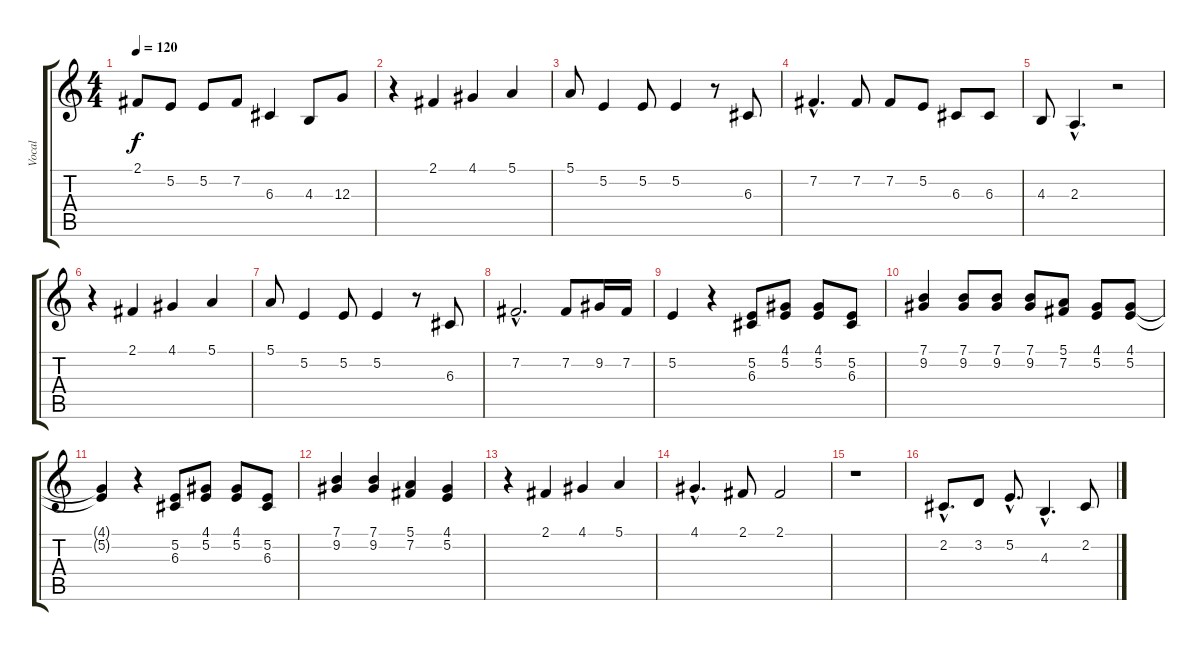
\track ("Vocal" "Vocal") {instrument tenorsax}
\staff {score tabs}
\tuning (E4 B3 G3 D3 A2 E2) {hide}
\ts (4 4)
\tempo 120
\clef g2
\ks c
2.1{t}.8{dy f} 5.2.8 5.2.8 7.2.8 6.3.4 4.3.8 12.3.8 |
r.4 2.1.4 4.1.4 5.1.4 |
5.1.8 5.2.4 5.2.8 5.2.4 r.8 6.3.8 |
7.2{hac}.4{d} 7.2.8 7.2.8 5.2.8 6.3.8 6.3.8 |
4.3.8 2.3{hac}.4{d} r.2 |
r.4 2.1.4 4.1.4 5.1.4 |
5.1.8 5.2.4 5.2.8 5.2.4 r.8 6.3.8 |
7.2{hac}.2{d} 7.2.8 9.2.16 7.2.16 |
5.2.4 r.4 (5.2 6.3).8 (4.1 5.2).8 (4.1 5.2).8 (5.2 6.3).8 |
(7.1 9.2).4 (7.1 9.2).8 (7.1 9.2).8 (7.1 9.2).8 (5.1 7.2).8 (4.1 5.2).8 (4.1 5.2).8 |
(4.1{t} 5.2{t}).4 r.4 (5.2 6.3).8 (4.1 5.2).8 (4.1 5.2).8 (5.2 6.3).8 |
(7.1 9.2).4 (7.1 9.2).4 (5.1 7.2).4 (4.1 5.2).4 |
r.4 2.1.4 4.1.4 5.1.4 |
4.1{hac}.4{d} 2.1.8 2.1.2 |
r.1 |
2.2{hac}.8{d} 3.2.8 5.2{hac}.8{d} 4.3{hac}.4{d} 2.2.8
